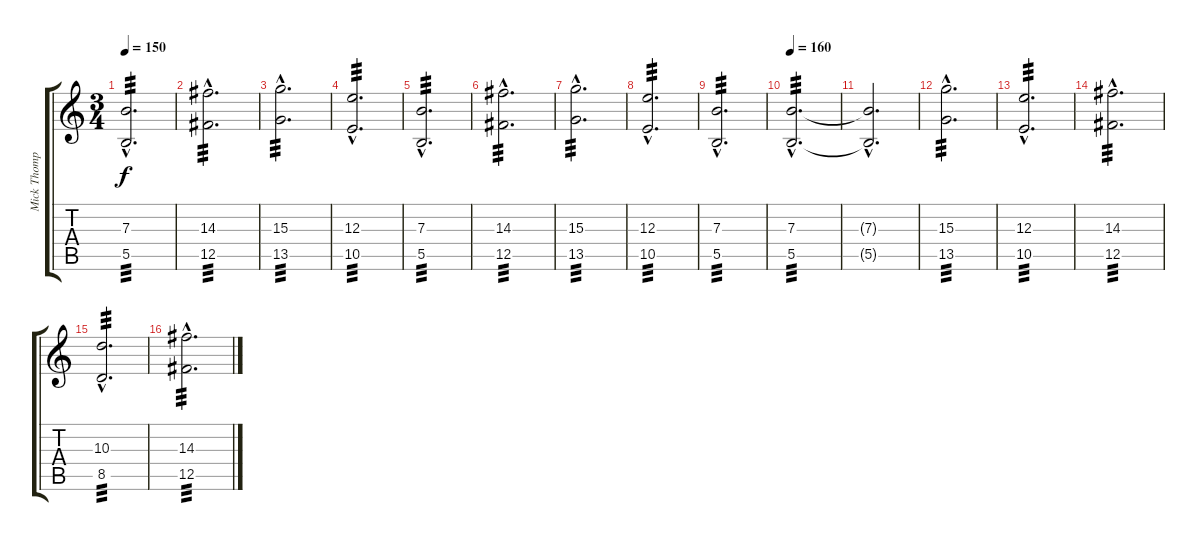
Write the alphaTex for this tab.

\track ("Mick Thompson" "Mick Thomp") {instrument distortionguitar}
\staff {score tabs}
\tuning (Db4 Ab3 E3 B2 Gb2 B1) {hide}
\ts (3 4)
\tempo 150
\clef g2
\ks c
(7.3{hac} 5.5{hac}).2{d tp 3 dy f} |
(14.3{hac} 12.5{hac}).2{d tp 3} |
(15.3{hac} 13.5{hac}).2{d tp 3} |
(12.3{hac} 10.5{hac}).2{d tp 3} |
(7.3{hac} 5.5{hac}).2{d tp 3} |
(14.3{hac} 12.5{hac}).2{d tp 3} |
(15.3{hac} 13.5{hac}).2{d tp 3} |
(12.3{hac} 10.5{hac}).2{d tp 3} |
(7.3{hac} 5.5{hac}).2{d tp 3} |
\tempo 160
(7.3{hac} 5.5{hac}).2{d tp 3} |
(7.3{hac t} 5.5{hac t}).2{d} |
(15.3{hac} 13.5{hac}).2{d tp 3} |
(12.3{hac} 10.5{hac}).2{d tp 3} |
(14.3{hac} 12.5{hac}).2{d tp 3} |
(10.3{hac} 8.5{hac}).2{d tp 3} |
(14.3{hac} 12.5{hac}).2{d tp 3}
